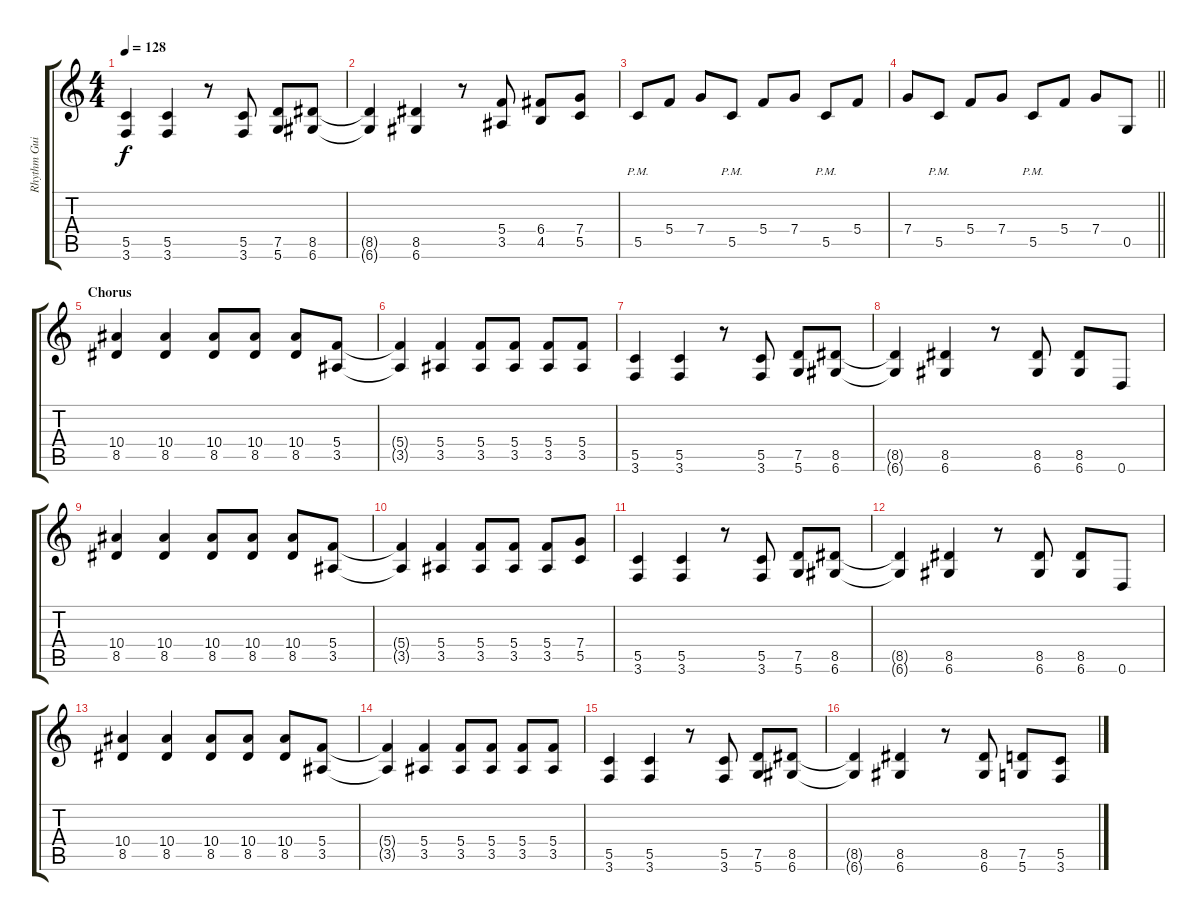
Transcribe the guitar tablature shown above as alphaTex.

\track ("Rhythm Guitar 2" "Rhythm Gui") {instrument distortionguitar}
\staff {score tabs}
\tuning (D4 A3 F3 C3 G2 D2) {hide}
\ts (4 4)
\tempo 128
\clef g2
\ks c
(5.5{t} 3.6{t}).4{dy f} (5.5 3.6).4 r.8 (5.5 3.6).8 (7.5 5.6).8 (8.5 6.6).8 |
(8.5{t} 6.6{t}).4 (8.5 6.6).4 r.8 (5.4 3.5).8 (6.4 4.5).8 (7.4 5.5).8 |
5.5{pm}.8 5.4.8 7.4.8 5.5{pm}.8 5.4.8 7.4.8 5.5{pm}.8 5.4.8 |
\barLineRight lightlight
7.4.8 5.5{pm}.8 5.4.8 7.4.8 5.5{pm}.8 5.4.8 7.4.8 0.5.8 |
\section ("" "Chorus")
(10.4 8.5).4 (10.4 8.5).4 (10.4 8.5).8 (10.4 8.5).8 (10.4 8.5).8 (5.4 3.5).8 |
(5.4{t} 3.5{t}).4 (5.4 3.5).4 (5.4 3.5).8 (5.4 3.5).8 (5.4 3.5).8 (5.4 3.5).8 |
(5.5 3.6).4 (5.5 3.6).4 r.8 (5.5 3.6).8 (7.5 5.6).8 (8.5 6.6).8 |
(8.5{t} 6.6{t}).4 (8.5 6.6).4 r.8 (8.5 6.6).8 (8.5 6.6).8 0.6.8 |
(10.4 8.5).4 (10.4 8.5).4 (10.4 8.5).8 (10.4 8.5).8 (10.4 8.5).8 (5.4 3.5).8 |
(5.4{t} 3.5{t}).4 (5.4 3.5).4 (5.4 3.5).8 (5.4 3.5).8 (5.4 3.5).8 (7.4 5.5).8 |
(5.5 3.6).4 (5.5 3.6).4 r.8 (5.5 3.6).8 (7.5 5.6).8 (8.5 6.6).8 |
(8.5{t} 6.6{t}).4 (8.5 6.6).4 r.8 (8.5 6.6).8 (8.5 6.6).8 0.6.8 |
(10.4 8.5).4 (10.4 8.5).4 (10.4 8.5).8 (10.4 8.5).8 (10.4 8.5).8 (5.4 3.5).8 |
(5.4{t} 3.5{t}).4 (5.4 3.5).4 (5.4 3.5).8 (5.4 3.5).8 (5.4 3.5).8 (5.4 3.5).8 |
(5.5 3.6).4 (5.5 3.6).4 r.8 (5.5 3.6).8 (7.5 5.6).8 (8.5 6.6).8 |
(8.5{t} 6.6{t}).4 (8.5 6.6).4 r.8 (8.5 6.6).8 (7.5 5.6).8 (5.5 3.6).8
